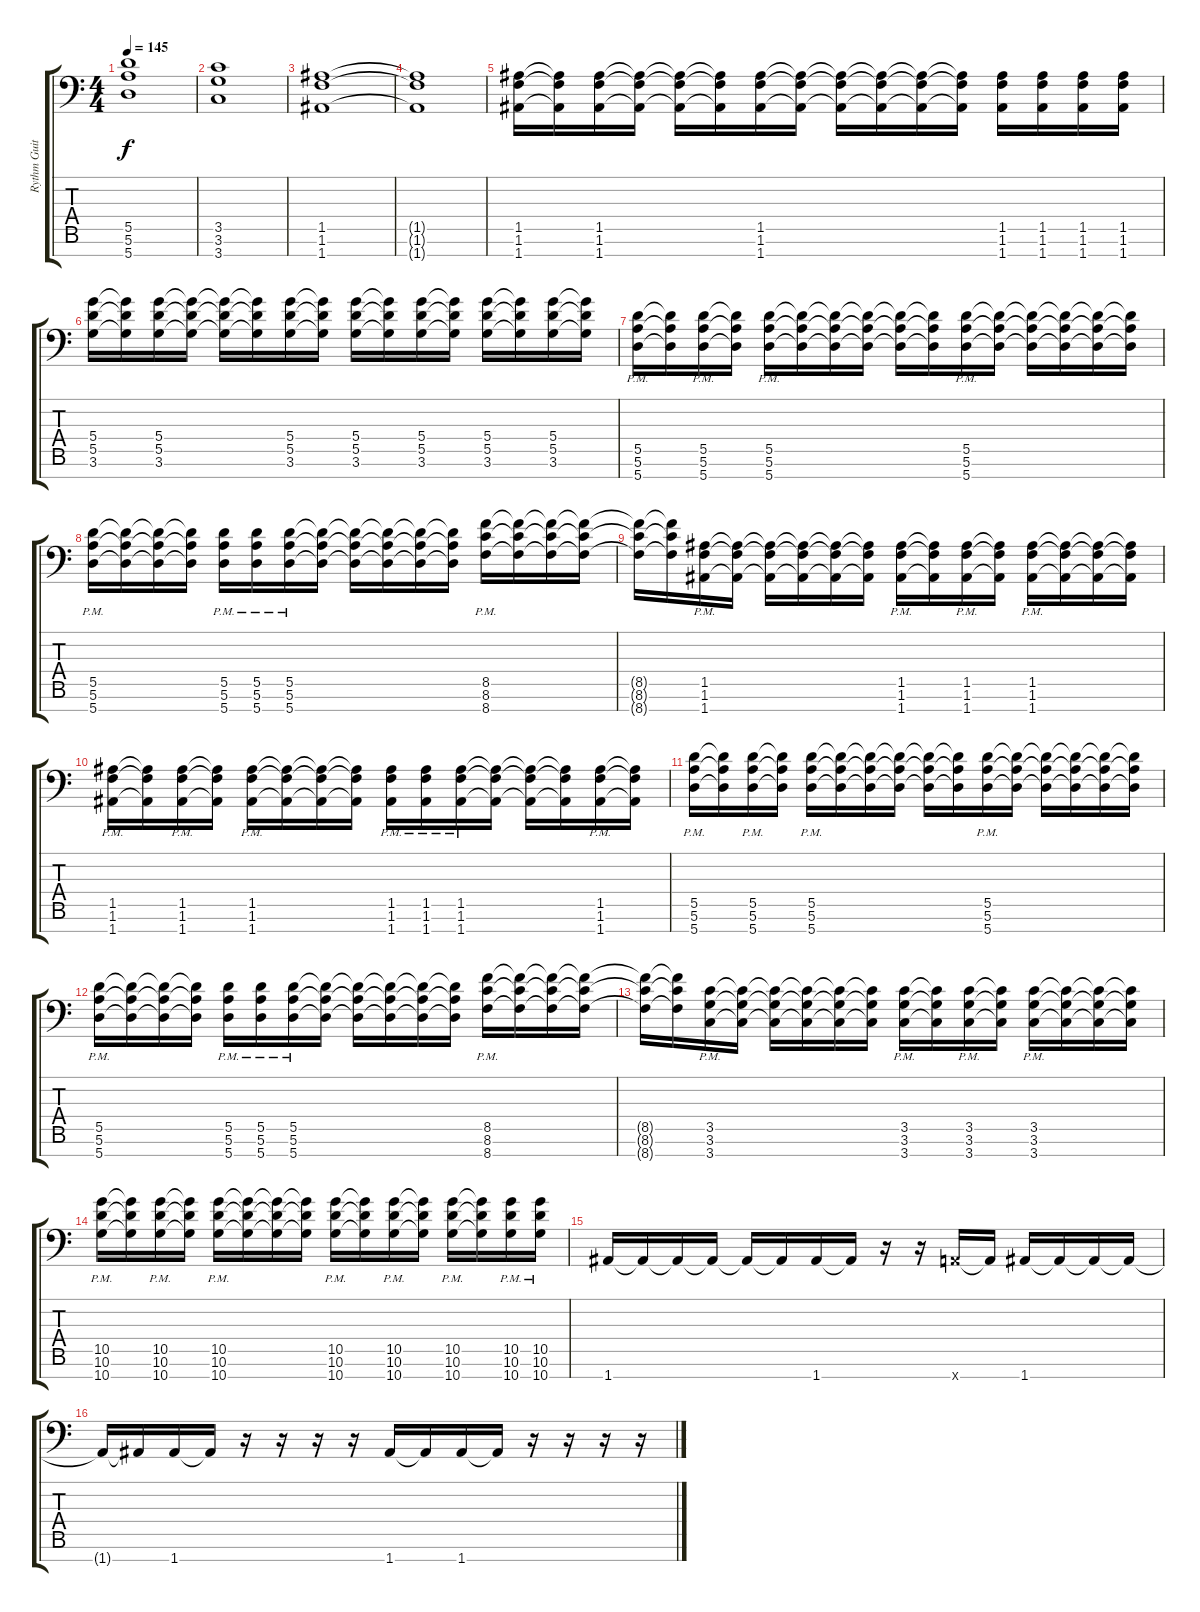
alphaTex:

\track ("Rythm Guitar" "Rythm Guit") {instrument distortionguitar}
\staff {score tabs}
\tuning (E4 B3 G3 D3 A2 E2 A1) {hide}
\ts (4 4)
\tempo 145
\clef f4
\ks c
(5.5 5.6 5.7).1{dy f} |
(3.5 3.6 3.7).1 |
(1.5 1.6 1.7).1 |
(1.5{t} 1.6{t} 1.7{t}).1 |
(1.5 1.6 1.7).16 (1.5{t} 1.6{t} 1.7{t}).16 (1.5 1.6 1.7).16 (1.5{t} 1.6{t} 1.7{t}).16 (1.5{t} 1.6{t} 1.7{t}).16 (1.5{t} 1.6{t} 1.7{t}).16 (1.5 1.6 1.7).16 (1.5{t} 1.6{t} 1.7{t}).16 (1.5{t} 1.6{t} 1.7{t}).16 (1.5{t} 1.6{t} 1.7{t}).16 (1.5{t} 1.6{t} 1.7{t}).16 (1.5{t} 1.6{t} 1.7{t}).16 (1.5 1.6 1.7).16 (1.5 1.6 1.7).16 (1.5 1.6 1.7).16 (1.5 1.6 1.7).16 |
(5.4 5.5 3.6).16 (5.4{t} 5.5{t} 3.6{t}).16 (5.4 5.5 3.6).16 (5.4{t} 5.5{t} 3.6{t}).16 (5.4{t} 5.5{t} 3.6{t}).16 (5.4{t} 5.5{t} 3.6{t}).16 (5.4 5.5 3.6).16 (5.4{t} 5.5{t} 3.6{t}).16 (5.4 5.5 3.6).16 (5.4{t} 5.5{t} 3.6{t}).16 (5.4 5.5 3.6).16 (5.4{t} 5.5{t} 3.6{t}).16 (5.4 5.5 3.6).16 (5.4{t} 5.5{t} 3.6{t}).16 (5.4 5.5 3.6).16 (5.4{t} 5.5{t} 3.6{t}).16 |
(5.5{pm} 5.6{pm} 5.7{pm}).16 (5.5{t} 5.6{t} 5.7{t}).16 (5.5{pm} 5.6{pm} 5.7{pm}).16 (5.5{t} 5.6{t} 5.7{t}).16 (5.5{pm} 5.6{pm} 5.7{pm}).16 (5.5{t} 5.6{t} 5.7{t}).16 (5.5{t} 5.6{t} 5.7{t}).16 (5.5{t} 5.6{t} 5.7{t}).16 (5.5{t} 5.6{t} 5.7{t}).16 (5.5{t} 5.6{t} 5.7{t}).16 (5.5{pm} 5.6{pm} 5.7{pm}).16 (5.5{t} 5.6{t} 5.7{t}).16 (5.5{t} 5.6{t} 5.7{t}).16 (5.5{t} 5.6{t} 5.7{t}).16 (5.5{t} 5.6{t} 5.7{t}).16 (5.5{t} 5.6{t} 5.7{t}).16 |
(5.5{pm} 5.6{pm} 5.7{pm}).16 (5.5{t} 5.6{t} 5.7{t}).16 (5.5{t} 5.6{t} 5.7{t}).16 (5.5{t} 5.6{t} 5.7{t}).16 (5.5{pm} 5.6{pm} 5.7{pm}).16 (5.5{pm} 5.6{pm} 5.7{pm}).16 (5.5{pm} 5.6{pm} 5.7{pm}).16 (5.5{t} 5.6{t} 5.7{t}).16 (5.5{t} 5.6{t} 5.7{t}).16 (5.5{t} 5.6{t} 5.7{t}).16 (5.5{t} 5.6{t} 5.7{t}).16 (5.5{t} 5.6{t} 5.7{t}).16 (8.5{pm} 8.6{pm} 8.7{pm}).16 (8.5{t} 8.6{t} 8.7{t}).16 (8.5{t} 8.6{t} 8.7{t}).16 (8.5{t} 8.6{t} 8.7{t}).16 |
(8.5{t} 8.6{t} 8.7{t}).16 (8.5{t} 8.6{t} 8.7{t}).16 (1.5{pm} 1.6{pm} 1.7{pm}).16 (1.5{t} 1.6{t} 1.7{t}).16 (1.5{t} 1.6{t} 1.7{t}).16 (1.5{t} 1.6{t} 1.7{t}).16 (1.5{t} 1.6{t} 1.7{t}).16 (1.5{t} 1.6{t} 1.7{t}).16 (1.5{pm} 1.6{pm} 1.7{pm}).16 (1.5{t} 1.6{t} 1.7{t}).16 (1.5{pm} 1.6{pm} 1.7{pm}).16 (1.5{t} 1.6{t} 1.7{t}).16 (1.5{pm} 1.6{pm} 1.7{pm}).16 (1.5{t} 1.6{t} 1.7{t}).16 (1.5{t} 1.6{t} 1.7{t}).16 (1.5{t} 1.6{t} 1.7{t}).16 |
(1.5{pm} 1.6{pm} 1.7{pm}).16 (1.5{t} 1.6{t} 1.7{t}).16 (1.5{pm} 1.6{pm} 1.7{pm}).16 (1.5{t} 1.6{t} 1.7{t}).16 (1.5{pm} 1.6{pm} 1.7{pm}).16 (1.5{t} 1.6{t} 1.7{t}).16 (1.5{t} 1.6{t} 1.7{t}).16 (1.5{t} 1.6{t} 1.7{t}).16 (1.5{pm} 1.6{pm} 1.7{pm}).16 (1.5{pm} 1.6{pm} 1.7{pm}).16 (1.5{pm} 1.6{pm} 1.7{pm}).16 (1.5{t} 1.6{t} 1.7{t}).16 (1.5{t} 1.6{t} 1.7{t}).16 (1.5{t} 1.6{t} 1.7{t}).16 (1.5{pm} 1.6{pm} 1.7{pm}).16 (1.5{t} 1.6{t} 1.7{t}).16 |
(5.5{pm} 5.6{pm} 5.7{pm}).16 (5.5{t} 5.6{t} 5.7{t}).16 (5.5{pm} 5.6{pm} 5.7{pm}).16 (5.5{t} 5.6{t} 5.7{t}).16 (5.5{pm} 5.6{pm} 5.7{pm}).16 (5.5{t} 5.6{t} 5.7{t}).16 (5.5{t} 5.6{t} 5.7{t}).16 (5.5{t} 5.6{t} 5.7{t}).16 (5.5{t} 5.6{t} 5.7{t}).16 (5.5{t} 5.6{t} 5.7{t}).16 (5.5{pm} 5.6{pm} 5.7{pm}).16 (5.5{t} 5.6{t} 5.7{t}).16 (5.5{t} 5.6{t} 5.7{t}).16 (5.5{t} 5.6{t} 5.7{t}).16 (5.5{t} 5.6{t} 5.7{t}).16 (5.5{t} 5.6{t} 5.7{t}).16 |
(5.5{pm} 5.6{pm} 5.7{pm}).16 (5.5{t} 5.6{t} 5.7{t}).16 (5.5{t} 5.6{t} 5.7{t}).16 (5.5{t} 5.6{t} 5.7{t}).16 (5.5{pm} 5.6{pm} 5.7{pm}).16 (5.5{pm} 5.6{pm} 5.7{pm}).16 (5.5{pm} 5.6{pm} 5.7{pm}).16 (5.5{t} 5.6{t} 5.7{t}).16 (5.5{t} 5.6{t} 5.7{t}).16 (5.5{t} 5.6{t} 5.7{t}).16 (5.5{t} 5.6{t} 5.7{t}).16 (5.5{t} 5.6{t} 5.7{t}).16 (8.5{pm} 8.6{pm} 8.7{pm}).16 (8.5{t} 8.6{t} 8.7{t}).16 (8.5{t} 8.6{t} 8.7{t}).16 (8.5{t} 8.6{t} 8.7{t}).16 |
(8.5{t} 8.6{t} 8.7{t}).16 (8.5{t} 8.6{t} 8.7{t}).16 (3.5{pm} 3.6{pm} 3.7{pm}).16 (3.5{t} 3.6{t} 3.7{t}).16 (3.5{t} 3.6{t} 3.7{t}).16 (3.5{t} 3.6{t} 3.7{t}).16 (3.5{t} 3.6{t} 3.7{t}).16 (3.5{t} 3.6{t} 3.7{t}).16 (3.5{pm} 3.6{pm} 3.7{pm}).16 (3.5{t} 3.6{t} 3.7{t}).16 (3.5{pm} 3.6{pm} 3.7{pm}).16 (3.5{t} 3.6{t} 3.7{t}).16 (3.5{pm} 3.6{pm} 3.7{pm}).16 (3.5{t} 3.6{t} 3.7{t}).16 (3.5{t} 3.6{t} 3.7{t}).16 (3.5{t} 3.6{t} 3.7{t}).16 |
(10.5{pm} 10.6{pm} 10.7{pm}).16 (10.5{t} 10.6{t} 10.7{t}).16 (10.5{pm} 10.6{pm} 10.7{pm}).16 (10.5{t} 10.6{t} 10.7{t}).16 (10.5{pm} 10.6{pm} 10.7{pm}).16 (10.5{t} 10.6{t} 10.7{t}).16 (10.5{t} 10.6{t} 10.7{t}).16 (10.5{t} 10.6{t} 10.7{t}).16 (10.5{pm} 10.6{pm} 10.7{pm}).16 (10.5{t} 10.6{t} 10.7{t}).16 (10.5{pm} 10.6{pm} 10.7{pm}).16 (10.5{t} 10.6{t} 10.7{t}).16 (10.5{pm} 10.6{pm} 10.7{pm}).16 (10.5{t} 10.6{t} 10.7{t}).16 (10.5{pm} 10.6{pm} 10.7{pm}).16 (10.5{pm} 10.6{pm} 10.7{pm}).16 |
1.7.16 1.7{t}.16 1.7{t}.16 1.7{t}.16 1.7{t}.16 1.7{t}.16 1.7.16 1.7{t}.16 r.16 r.16 0.7{x}.16 0.7{t}.16 1.7.16 1.7{t}.16 1.7{t}.16 1.7{t}.16 |
1.7{t}.16 1.7{t}.16 1.7.16 1.7{t}.16 r.16 r.16 r.16 r.16 1.7.16 1.7{t}.16 1.7.16 1.7{t}.16 r.16 r.16 r.16 r.16
